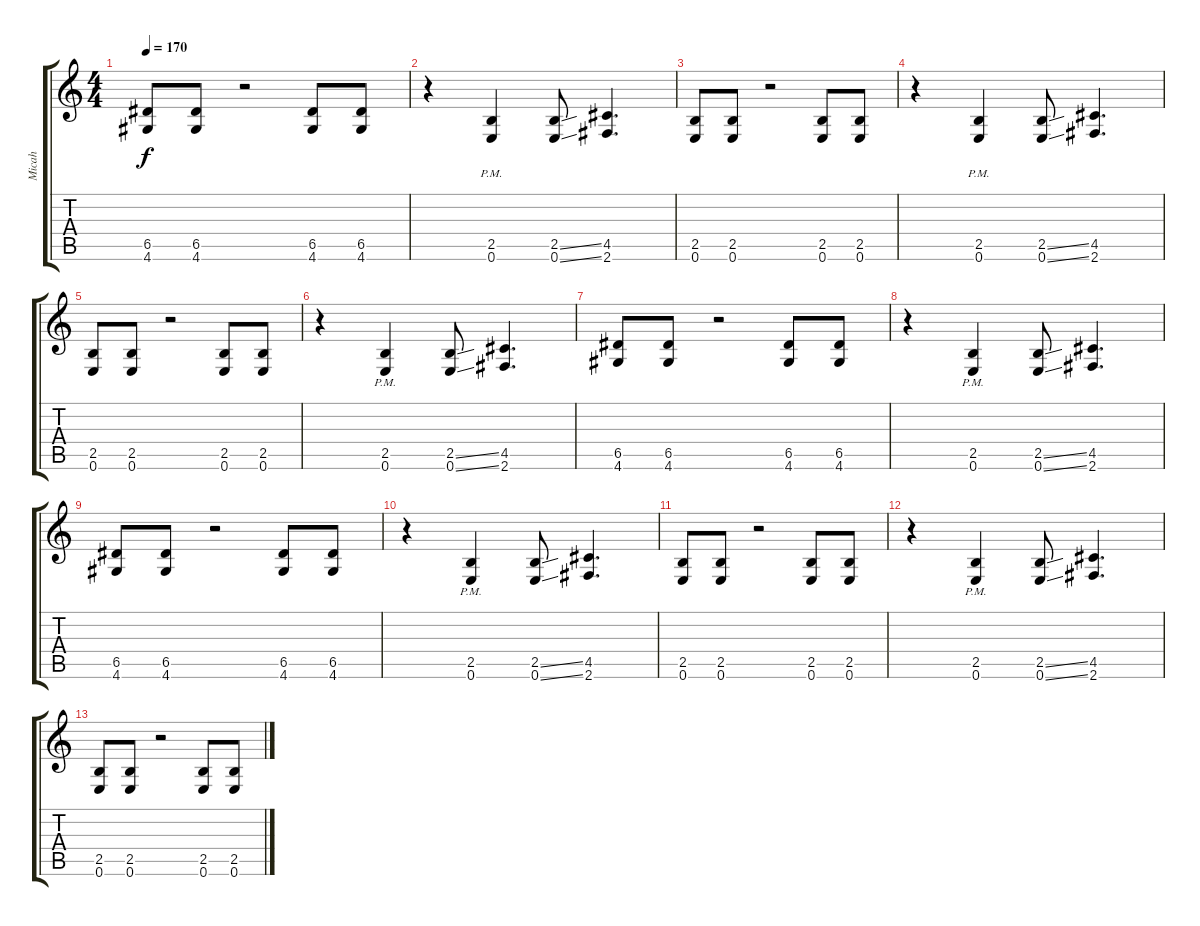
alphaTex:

\track ("Micah" "Micah") {instrument overdrivenguitar}
\staff {score tabs}
\tuning (E4 B3 G3 D3 A2 E2) {hide}
\ts (4 4)
\tempo 170
\clef g2
\ks c
(6.5 4.6).8{dy f} (6.5 4.6).8 r.2 (6.5 4.6).8 (6.5 4.6).8 |
r.4 (2.5{pm} 0.6{pm}).4 (2.5{ss} 0.6{ss}).8 (4.5 2.6).4{d} |
(2.5 0.6).8 (2.5 0.6).8 r.2 (2.5 0.6).8 (2.5 0.6).8 |
r.4 (2.5{pm} 0.6{pm}).4 (2.5{ss} 0.6{ss}).8 (4.5 2.6).4{d} |
(2.5 0.6).8 (2.5 0.6).8 r.2 (2.5 0.6).8 (2.5 0.6).8 |
r.4 (2.5{pm} 0.6{pm}).4 (2.5{ss} 0.6{ss}).8 (4.5 2.6).4{d} |
(6.5 4.6).8 (6.5 4.6).8 r.2 (6.5 4.6).8 (6.5 4.6).8 |
r.4 (2.5{pm} 0.6{pm}).4 (2.5{ss} 0.6{ss}).8 (4.5 2.6).4{d} |
(6.5 4.6).8 (6.5 4.6).8 r.2 (6.5 4.6).8 (6.5 4.6).8 |
r.4 (2.5{pm} 0.6{pm}).4 (2.5{ss} 0.6{ss}).8 (4.5 2.6).4{d} |
(2.5 0.6).8 (2.5 0.6).8 r.2 (2.5 0.6).8 (2.5 0.6).8 |
r.4 (2.5{pm} 0.6{pm}).4 (2.5{ss} 0.6{ss}).8 (4.5 2.6).4{d} |
(2.5 0.6).8 (2.5 0.6).8 r.2 (2.5 0.6).8 (2.5 0.6).8
